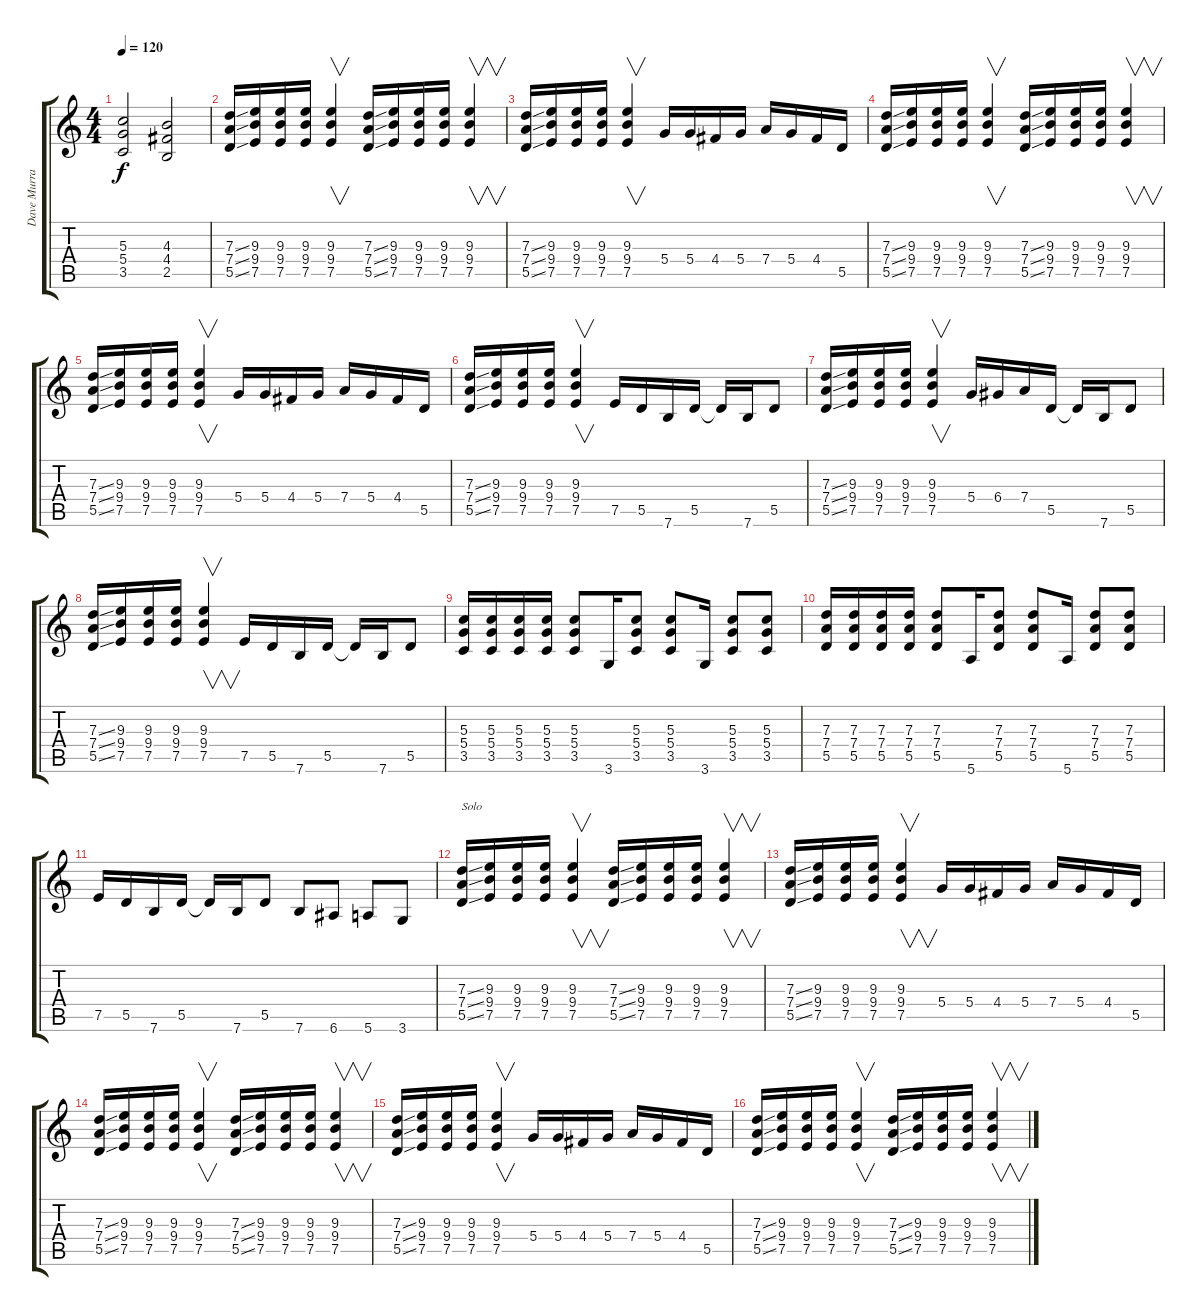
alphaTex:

\track ("Dave Murray (Guitar)" "Dave Murra") {instrument distortionguitar}
\staff {score tabs}
\tuning (E4 B3 G3 D3 A2 E2) {hide}
\ts (4 4)
\tempo 120
\clef g2
\ks c
(5.3 5.4 3.5).2{dy f} (4.3 4.4 2.5).2 |
(7.3{ss} 7.4{ss} 5.5{ss}).16 (9.3 9.4 7.5).16 (9.3 9.4 7.5).16 (9.3 9.4 7.5).16 (9.3 9.4 7.5).4{v} (7.3{ss} 7.4{ss} 5.5{ss}).16 (9.3 9.4 7.5).16 (9.3 9.4 7.5).16 (9.3 9.4 7.5).16 (9.3 9.4 7.5).4{v} |
(7.3{ss} 7.4{ss} 5.5{ss}).16 (9.3 9.4 7.5).16 (9.3 9.4 7.5).16 (9.3 9.4 7.5).16 (9.3 9.4 7.5).4{v} 5.4.16 5.4.16 4.4.16 5.4.16 7.4.16 5.4.16 4.4.16 5.5.16 |
(7.3{ss} 7.4{ss} 5.5{ss}).16 (9.3 9.4 7.5).16 (9.3 9.4 7.5).16 (9.3 9.4 7.5).16 (9.3 9.4 7.5).4{v} (7.3{ss} 7.4{ss} 5.5{ss}).16 (9.3 9.4 7.5).16 (9.3 9.4 7.5).16 (9.3 9.4 7.5).16 (9.3 9.4 7.5).4{v} |
(7.3{ss} 7.4{ss} 5.5{ss}).16 (9.3 9.4 7.5).16 (9.3 9.4 7.5).16 (9.3 9.4 7.5).16 (9.3 9.4 7.5).4{v} 5.4.16 5.4.16 4.4.16 5.4.16 7.4.16 5.4.16 4.4.16 5.5.16 |
(7.3{ss} 7.4{ss} 5.5{ss}).16 (9.3 9.4 7.5).16 (9.3 9.4 7.5).16 (9.3 9.4 7.5).16 (9.3 9.4 7.5).4{v} 7.5.16 5.5.16 7.6.16 5.5.16 5.5{t}.16 7.6.16 5.5.8 |
(7.3{ss} 7.4{ss} 5.5{ss}).16 (9.3 9.4 7.5).16 (9.3 9.4 7.5).16 (9.3 9.4 7.5).16 (9.3 9.4 7.5).4{v} 5.4.16 6.4.16 7.4.16 5.5.16 5.5{t}.16 7.6.16 5.5.8 |
(7.3{ss} 7.4{ss} 5.5{ss}).16 (9.3 9.4 7.5).16 (9.3 9.4 7.5).16 (9.3 9.4 7.5).16 (9.3 9.4 7.5).4{v} 7.5.16 5.5.16 7.6.16 5.5.16 5.5{t}.16 7.6.16 5.5.8 |
(5.3 5.4 3.5).16 (5.3 5.4 3.5).16 (5.3 5.4 3.5).16 (5.3 5.4 3.5).16 (5.3 5.4 3.5).8 3.6.16 (5.3 5.4 3.5).8 (5.3 5.4 3.5).8 3.6.16 (5.3 5.4 3.5).8 (5.3 5.4 3.5).8 |
(7.3 7.4 5.5).16 (7.3 7.4 5.5).16 (7.3 7.4 5.5).16 (7.3 7.4 5.5).16 (7.3 7.4 5.5).8 5.6.16 (7.3 7.4 5.5).8 (7.3 7.4 5.5).8 5.6.16 (7.3 7.4 5.5).8 (7.3 7.4 5.5).8 |
7.5.16 5.5.16 7.6.16 5.5.16 5.5{t}.16 7.6.16 5.5.8 7.6.8 6.6.8 5.6.8 3.6.8 |
(7.3{ss} 7.4{ss} 5.5{ss}).16{txt "Solo"} (9.3 9.4 7.5).16 (9.3 9.4 7.5).16 (9.3 9.4 7.5).16 (9.3 9.4 7.5).4{v} (7.3{ss} 7.4{ss} 5.5{ss}).16 (9.3 9.4 7.5).16 (9.3 9.4 7.5).16 (9.3 9.4 7.5).16 (9.3 9.4 7.5).4{v} |
(7.3{ss} 7.4{ss} 5.5{ss}).16 (9.3 9.4 7.5).16 (9.3 9.4 7.5).16 (9.3 9.4 7.5).16 (9.3 9.4 7.5).4{v} 5.4.16 5.4.16 4.4.16 5.4.16 7.4.16 5.4.16 4.4.16 5.5.16 |
(7.3{ss} 7.4{ss} 5.5{ss}).16 (9.3 9.4 7.5).16 (9.3 9.4 7.5).16 (9.3 9.4 7.5).16 (9.3 9.4 7.5).4{v} (7.3{ss} 7.4{ss} 5.5{ss}).16 (9.3 9.4 7.5).16 (9.3 9.4 7.5).16 (9.3 9.4 7.5).16 (9.3 9.4 7.5).4{v} |
(7.3{ss} 7.4{ss} 5.5{ss}).16 (9.3 9.4 7.5).16 (9.3 9.4 7.5).16 (9.3 9.4 7.5).16 (9.3 9.4 7.5).4{v} 5.4.16 5.4.16 4.4.16 5.4.16 7.4.16 5.4.16 4.4.16 5.5.16 |
(7.3{ss} 7.4{ss} 5.5{ss}).16 (9.3 9.4 7.5).16 (9.3 9.4 7.5).16 (9.3 9.4 7.5).16 (9.3 9.4 7.5).4{v} (7.3{ss} 7.4{ss} 5.5{ss}).16 (9.3 9.4 7.5).16 (9.3 9.4 7.5).16 (9.3 9.4 7.5).16 (9.3 9.4 7.5).4{v}
